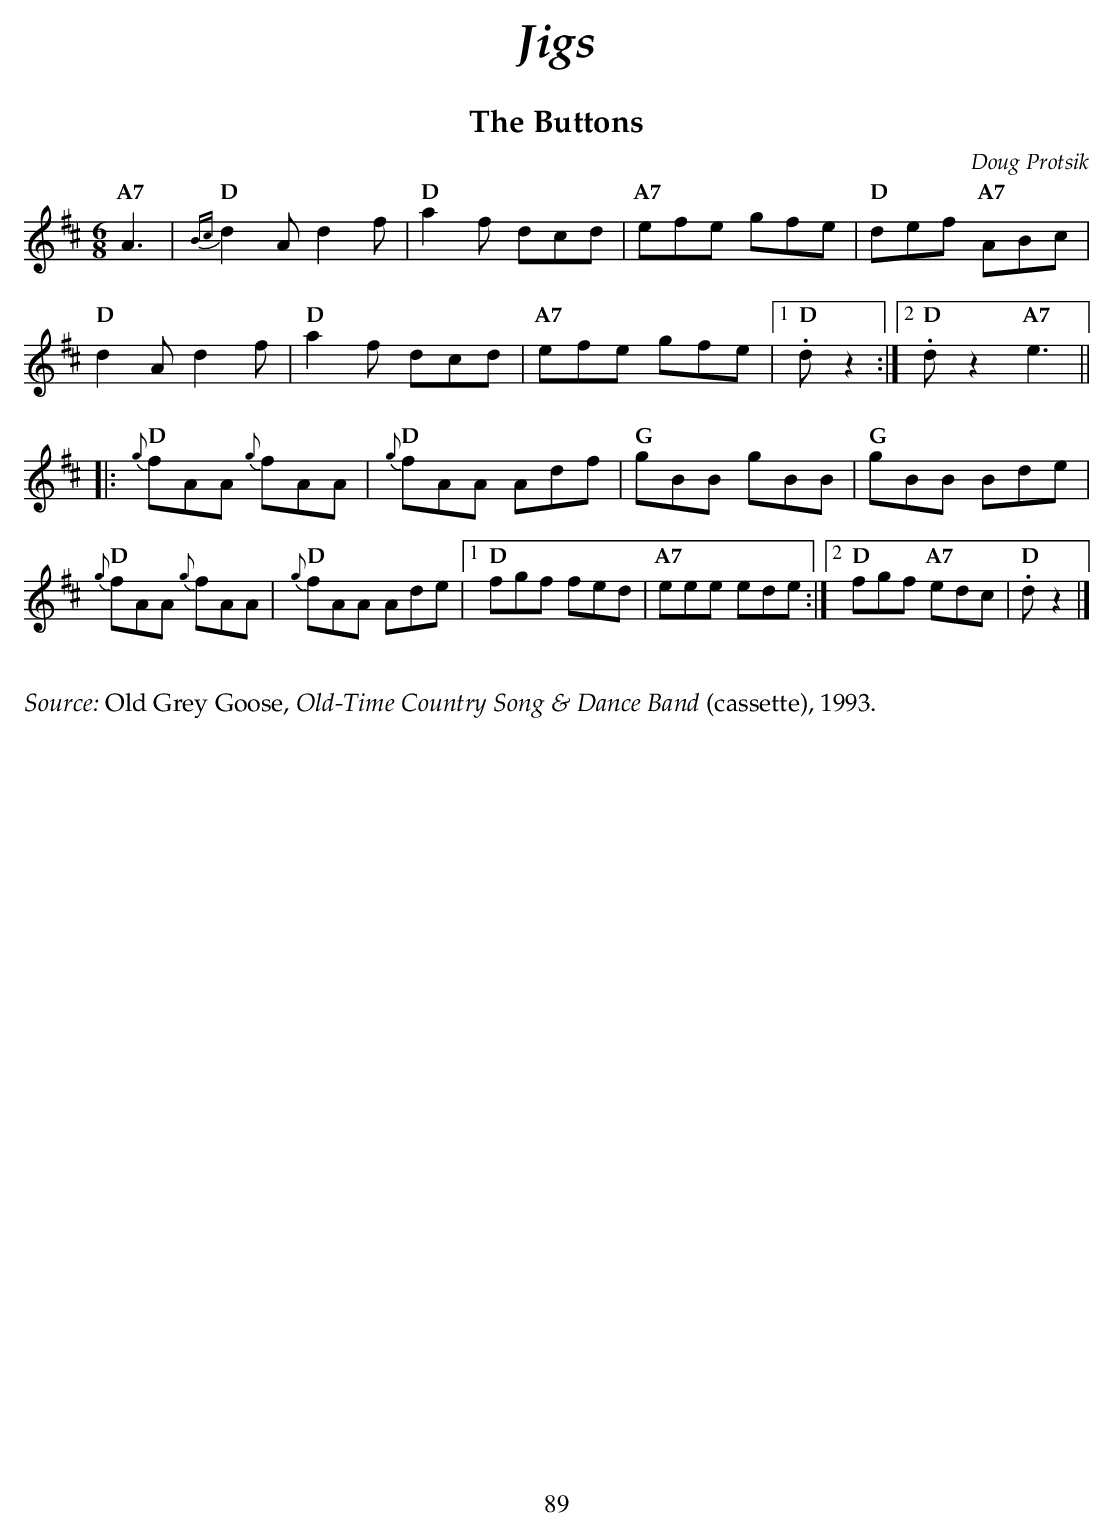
X:1
T:The Buttons
C:Doug Protsik
M:6/8
L:1/8
K:D
"A7" A3 |\
"D" {Bc}d2A d2f      | "D" a2f dcd    | "A7" efe gfe | "D" def "A7" ABc |
"D" d2A d2f          | "D" a2f dcd    | "A7" efe gfe |1 "D" .dz2       :|2 "D" .dz2 "A7" e3 ||
|: "D" {g}fAA {g}fAA | "D" {g}fAA Adf | "G" gBB gBB  | "G" gBB Bde      |
"D" {g}fAA {g}fAA    | "D" {g}fAA Ade |1 "D" fgf fed | "A7" eee ede    :|2 "D" fgf "A7" edc | "D" .dz2 |]
